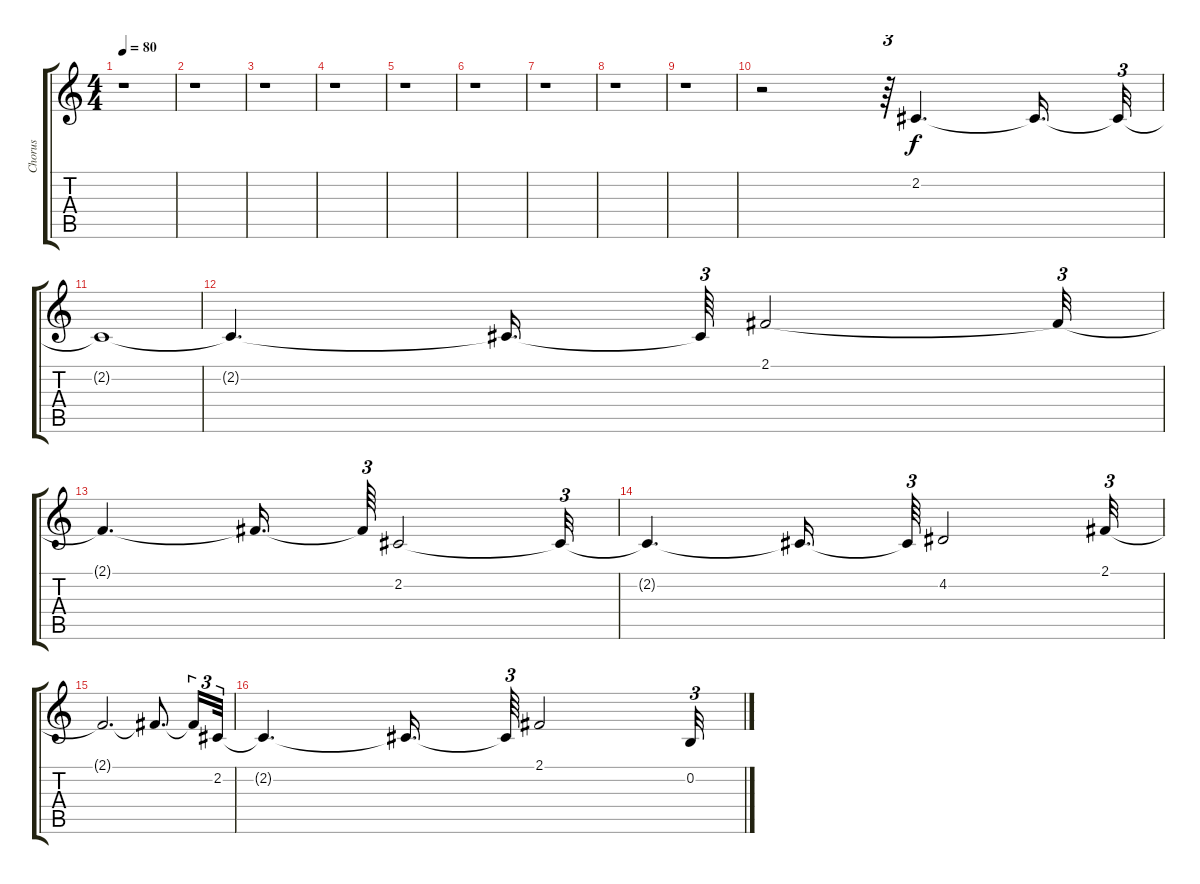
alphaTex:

\track ("Chorus" "Chorus") {instrument pad2warm}
\staff {score tabs}
\tuning (E4 B3 G3 D3 A2 E2) {hide}
\ts (4 4)
\tempo 80
\clef g2
\ks c
r.1{dy f} |
r.1 |
r.1 |
r.1 |
r.1 |
r.1 |
r.1 |
r.1 |
r.1 |
r.2 r.64{tu (3 2)} 2.2.4{d} 2.2{t}.16{d} 2.2{t}.32{tu (3 2)} |
2.2{t}.1 |
2.2{t}.4{d} 2.2{t}.16{d} 2.2{t}.64{tu (3 2)} 2.1.2 2.1{t}.32{tu (3 2)} |
2.1{t}.4{d} 2.1{t}.16{d} 2.1{t}.64{tu (3 2)} 2.2.2 2.2{t}.32{tu (3 2)} |
2.2{t}.4{d} 2.2{t}.16{d} 2.2{t}.64{tu (3 2)} 4.2.2 2.1.32{tu (3 2)} |
2.1{t}.2{d} 2.1{t}.8{d} 2.1{t}.16{tu (3 2)} 2.2.32{tu (3 2)} |
2.2{t}.4{d} 2.2{t}.16{d} 2.2{t}.64{tu (3 2)} 2.1.2 0.2.32{tu (3 2)}
